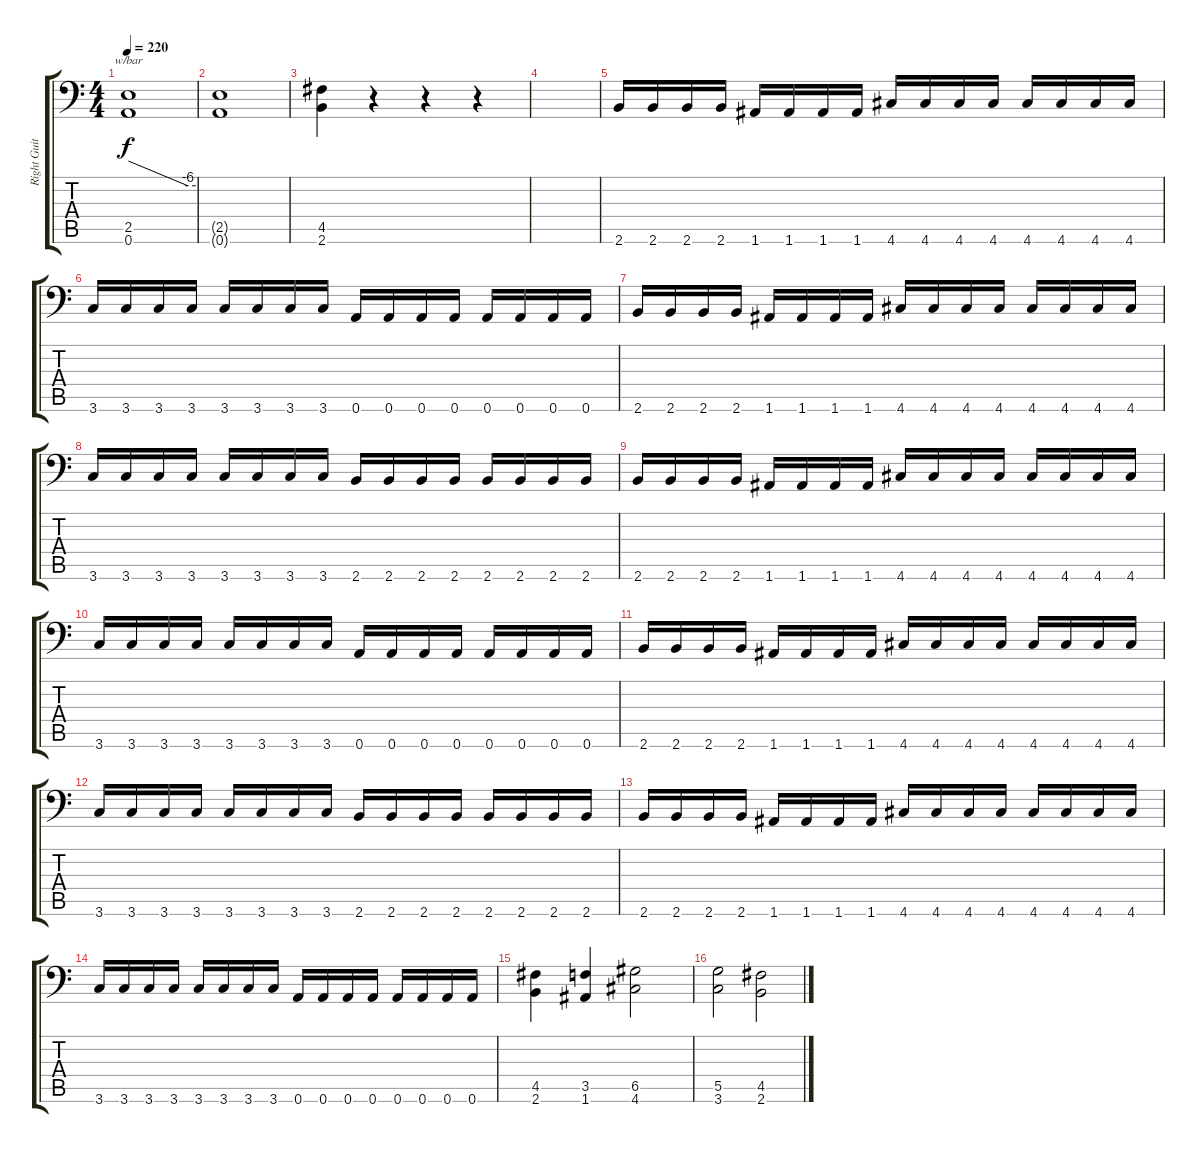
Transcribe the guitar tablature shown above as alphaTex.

\track ("Right Guitar" "Right Guit") {instrument overdrivenguitar}
\staff {score tabs}
\tuning (A3 E3 C3 G2 D2 A1) {hide}
\ts (4 4)
\tempo 220
\clef f4
\ks c
(2.5 0.6).1{tbe (custom default 0 0 53 -24 60 -24) dy f} |
(2.5{t} 0.6{t}).1 |
(4.5 2.6).4 r.4 r.4 r.4 |
|
2.6.16 2.6.16 2.6.16 2.6.16 1.6.16 1.6.16 1.6.16 1.6.16 4.6.16 4.6.16 4.6.16 4.6.16 4.6.16 4.6.16 4.6.16 4.6.16 |
3.6.16 3.6.16 3.6.16 3.6.16 3.6.16 3.6.16 3.6.16 3.6.16 0.6.16 0.6.16 0.6.16 0.6.16 0.6.16 0.6.16 0.6.16 0.6.16 |
2.6.16 2.6.16 2.6.16 2.6.16 1.6.16 1.6.16 1.6.16 1.6.16 4.6.16 4.6.16 4.6.16 4.6.16 4.6.16 4.6.16 4.6.16 4.6.16 |
3.6.16 3.6.16 3.6.16 3.6.16 3.6.16 3.6.16 3.6.16 3.6.16 2.6.16 2.6.16 2.6.16 2.6.16 2.6.16 2.6.16 2.6.16 2.6.16 |
2.6.16 2.6.16 2.6.16 2.6.16 1.6.16 1.6.16 1.6.16 1.6.16 4.6.16 4.6.16 4.6.16 4.6.16 4.6.16 4.6.16 4.6.16 4.6.16 |
3.6.16 3.6.16 3.6.16 3.6.16 3.6.16 3.6.16 3.6.16 3.6.16 0.6.16 0.6.16 0.6.16 0.6.16 0.6.16 0.6.16 0.6.16 0.6.16 |
2.6.16 2.6.16 2.6.16 2.6.16 1.6.16 1.6.16 1.6.16 1.6.16 4.6.16 4.6.16 4.6.16 4.6.16 4.6.16 4.6.16 4.6.16 4.6.16 |
3.6.16 3.6.16 3.6.16 3.6.16 3.6.16 3.6.16 3.6.16 3.6.16 2.6.16 2.6.16 2.6.16 2.6.16 2.6.16 2.6.16 2.6.16 2.6.16 |
2.6.16 2.6.16 2.6.16 2.6.16 1.6.16 1.6.16 1.6.16 1.6.16 4.6.16 4.6.16 4.6.16 4.6.16 4.6.16 4.6.16 4.6.16 4.6.16 |
3.6.16 3.6.16 3.6.16 3.6.16 3.6.16 3.6.16 3.6.16 3.6.16 0.6.16 0.6.16 0.6.16 0.6.16 0.6.16 0.6.16 0.6.16 0.6.16 |
(4.5 2.6).4 (3.5 1.6).4 (6.5 4.6).2 |
(5.5 3.6).2 (4.5 2.6).2
